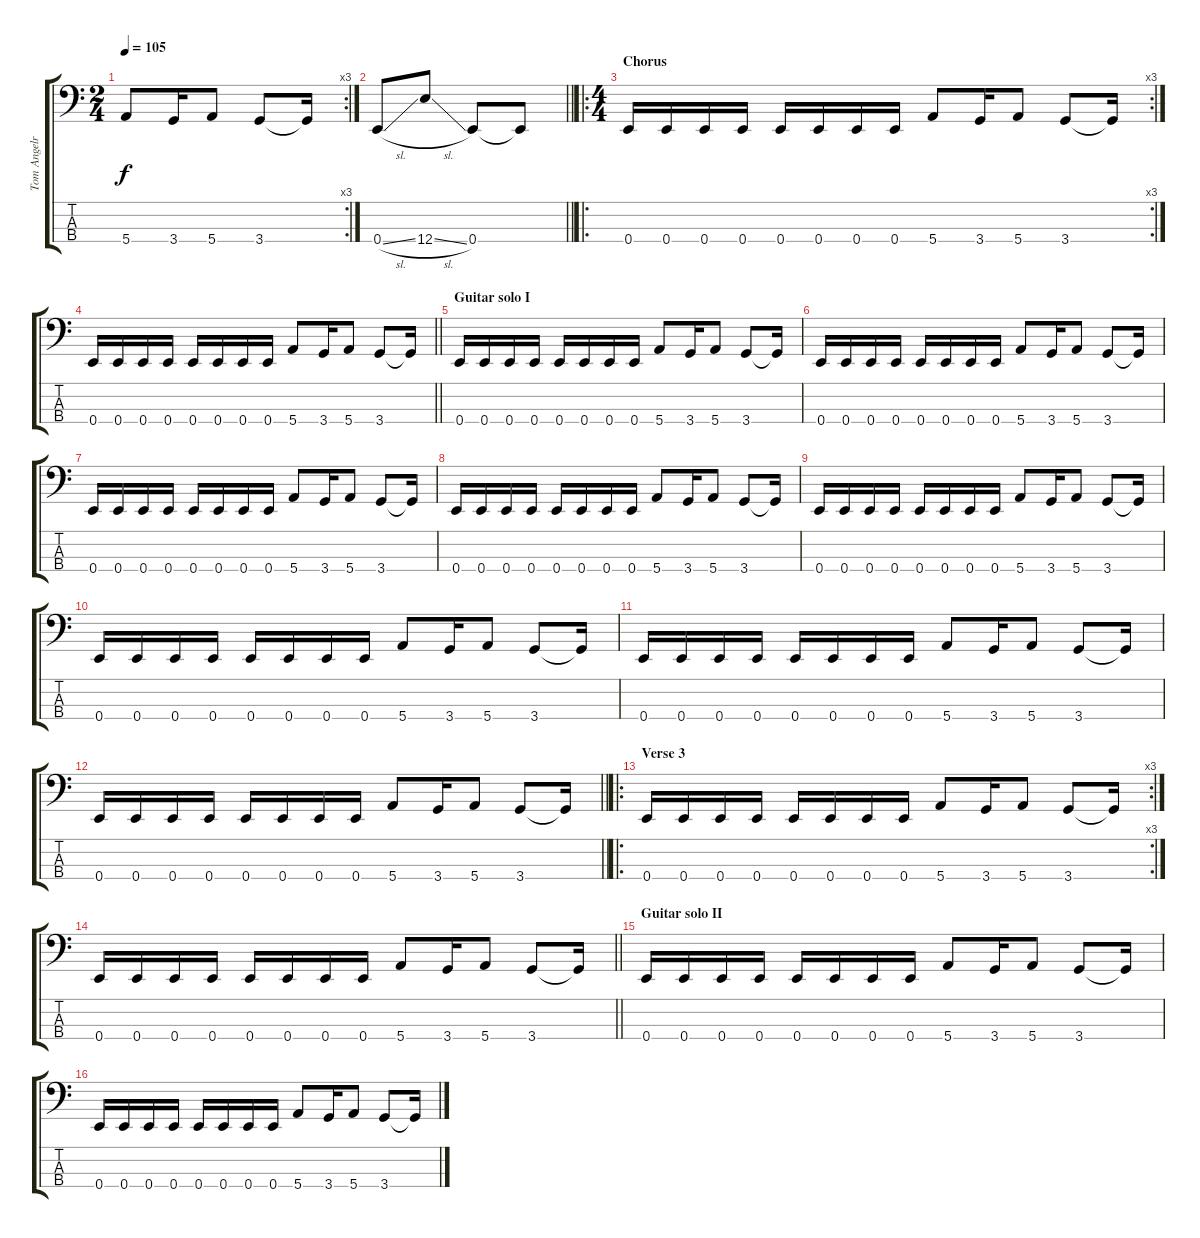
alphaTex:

\track ("Tom Angelripper" "Tom Angelr") {instrument electricbasspick}
\staff {score tabs}
\tuning (G2 D2 A1 E1) {hide}
\rc 3
\ts (2 4)
\tempo 105
\clef f4
\ks c
5.4.8{dy f} 3.4.16 5.4.8 3.4.8 3.4{t}.16 |
\barLineRight lightlight
0.4{sl}.8 12.4{sl}.8 0.4.8 0.4{t}.8 |
\ro
\rc 3
\ts (4 4)
\section ("" "Chorus")
0.4.16 0.4.16 0.4.16 0.4.16 0.4.16 0.4.16 0.4.16 0.4.16 5.4.8 3.4.16 5.4.8 3.4.8 3.4{t}.16 |
\barLineRight lightlight
0.4.16 0.4.16 0.4.16 0.4.16 0.4.16 0.4.16 0.4.16 0.4.16 5.4.8 3.4.16 5.4.8 3.4.8 3.4{t}.16 |
\section ("" "Guitar solo I")
0.4.16 0.4.16 0.4.16 0.4.16 0.4.16 0.4.16 0.4.16 0.4.16 5.4.8 3.4.16 5.4.8 3.4.8 3.4{t}.16 |
0.4.16 0.4.16 0.4.16 0.4.16 0.4.16 0.4.16 0.4.16 0.4.16 5.4.8 3.4.16 5.4.8 3.4.8 3.4{t}.16 |
0.4.16 0.4.16 0.4.16 0.4.16 0.4.16 0.4.16 0.4.16 0.4.16 5.4.8 3.4.16 5.4.8 3.4.8 3.4{t}.16 |
0.4.16 0.4.16 0.4.16 0.4.16 0.4.16 0.4.16 0.4.16 0.4.16 5.4.8 3.4.16 5.4.8 3.4.8 3.4{t}.16 |
0.4.16 0.4.16 0.4.16 0.4.16 0.4.16 0.4.16 0.4.16 0.4.16 5.4.8 3.4.16 5.4.8 3.4.8 3.4{t}.16 |
0.4.16 0.4.16 0.4.16 0.4.16 0.4.16 0.4.16 0.4.16 0.4.16 5.4.8 3.4.16 5.4.8 3.4.8 3.4{t}.16 |
0.4.16 0.4.16 0.4.16 0.4.16 0.4.16 0.4.16 0.4.16 0.4.16 5.4.8 3.4.16 5.4.8 3.4.8 3.4{t}.16 |
\barLineRight lightlight
0.4.16 0.4.16 0.4.16 0.4.16 0.4.16 0.4.16 0.4.16 0.4.16 5.4.8 3.4.16 5.4.8 3.4.8 3.4{t}.16 |
\ro
\rc 3
\section ("" "Verse 3")
0.4.16 0.4.16 0.4.16 0.4.16 0.4.16 0.4.16 0.4.16 0.4.16 5.4.8 3.4.16 5.4.8 3.4.8 3.4{t}.16 |
\barLineRight lightlight
0.4.16 0.4.16 0.4.16 0.4.16 0.4.16 0.4.16 0.4.16 0.4.16 5.4.8 3.4.16 5.4.8 3.4.8 3.4{t}.16 |
\section ("" "Guitar solo II")
0.4.16 0.4.16 0.4.16 0.4.16 0.4.16 0.4.16 0.4.16 0.4.16 5.4.8 3.4.16 5.4.8 3.4.8 3.4{t}.16 |
0.4.16 0.4.16 0.4.16 0.4.16 0.4.16 0.4.16 0.4.16 0.4.16 5.4.8 3.4.16 5.4.8 3.4.8 3.4{t}.16
